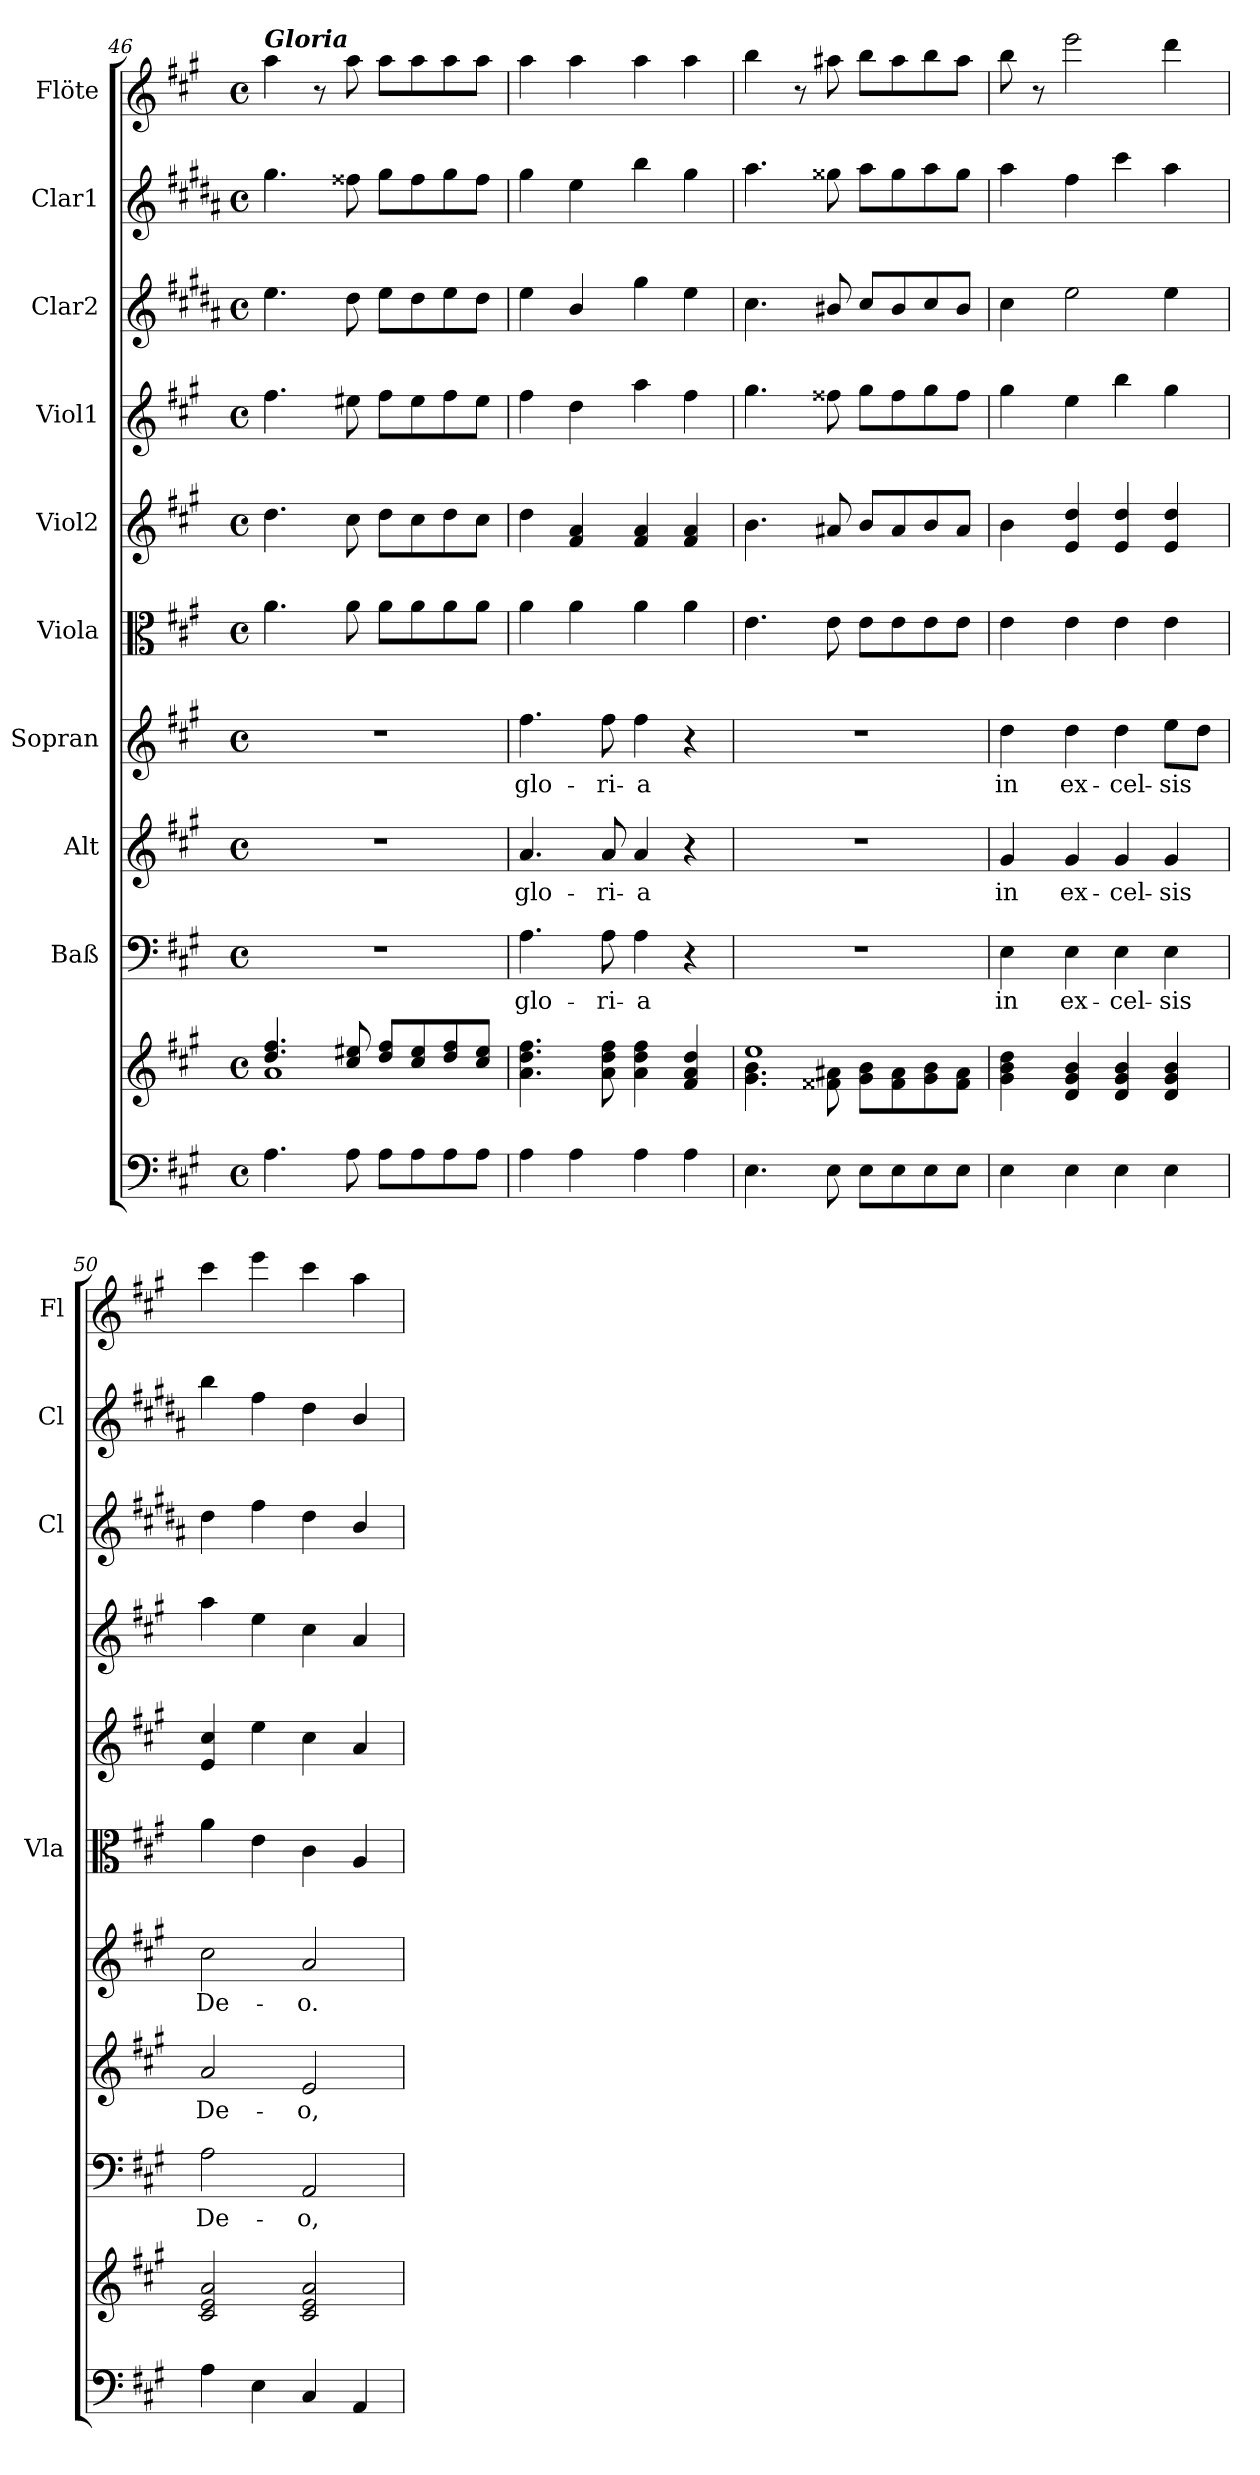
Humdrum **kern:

**kern	**kern	**kern	**text	**kern	**text	**kern	**text	**kern	**kern	**kern	**kern	**kern	**kern
*part10	*part10	*part9	*part9	*part8	*part8	*part7	*part7	*part6	*part5	*part4	*part3	*part2	*part1
*staff11	*staff10	*staff9	*staff9	*staff8	*staff8	*staff7	*staff7	*staff6	*staff5	*staff4	*staff3	*staff2	*staff1
*	*	*I"Baß	*	*I"Alt	*	*I"Sopran	*	*I"Viola	*I"Viol2	*I"Viol1	*I"Clar2	*I"Clar1	*I"Flöte
*	*	*	*	*	*	*	*	*I'Vla	*	*	*I'Cl	*I'Cl	*I'Fl
*clefF4	*clefG2	*clefF4	*	*clefG2	*	*clefG2	*	*clefC3	*clefG2	*clefG2	*clefG2	*clefG2	*clefG2
*	*	*	*	*	*	*	*	*	*	*	*ITrd1c2	*ITrd1c2	*
*k[f#c#g#]	*k[f#c#g#]	*k[f#c#g#]	*	*k[f#c#g#]	*	*k[f#c#g#]	*	*k[f#c#g#]	*k[f#c#g#]	*k[f#c#g#]	*k[f#c#g#]	*k[f#c#g#]	*k[f#c#g#]
*A:	*A:	*A:	*	*A:	*	*A:	*	*A:	*A:	*A:	*A:	*A:	*A:
*M4/4	*M4/4	*M4/4	*	*M4/4	*	*M4/4	*	*M4/4	*M4/4	*M4/4	*M4/4	*M4/4	*M4/4
*met(c)	*met(c)	*met(c)	*	*met(c)	*	*met(c)	*	*met(c)	*met(c)	*met(c)	*met(c)	*met(c)	*met(c)
=46	=46	=46	=46	=46	=46	=46	=46	=46	=46	=46	=46	=46	=46
*	*^	*	*	*	*	*	*	*	*	*	*	*	*
!	!	!	!	!	!	!	!	!	!	!	!	!	!	!LO:TX:a:Bi:t=Gloria
4.A\	4.dd/ 4.ff#/	1a	1r	.	1r	.	1r	.	4.a\	4.dd\	4.ff#\	4.dd\	4.ff#\	4aa\
.	.	.	.	.	.	.	.	.	.	.	.	.	.	8r
8A\	8cc#/ 8ee#X/	.	.	.	.	.	.	.	8a\	8cc#\	8ee#X\	8cc#\	8ee#X\	8aa\
8A\L	8dd/ 8ff#/L	.	.	.	.	.	.	.	8a\L	8dd\L	8ff#\L	8dd\L	8ff#\L	8aa\L
8A\	8cc#/ 8ee#/	.	.	.	.	.	.	.	8a\	8cc#\	8ee#\	8cc#\	8ee#\	8aa\
8A\	8dd/ 8ff#/	.	.	.	.	.	.	.	8a\	8dd\	8ff#\	8dd\	8ff#\	8aa\
8A\J	8cc#/ 8ee#/J	.	.	.	.	.	.	.	8a\J	8cc#\J	8ee#\J	8cc#\J	8ee#\J	8aa\J
*	*v	*v	*	*	*	*	*	*	*	*	*	*	*	*
=47	=47	=47	=47	=47	=47	=47	=47	=47	=47	=47	=47	=47	=47
!	!	!	!LO:LY:b	!	!LO:LY:b	!	!LO:LY:b	!	!	!	!	!	!
4A\	4.a\ 4.dd\ 4.ff#\	4.A\	glo-	4.a/	glo-	4.ff#\	glo-	4a\	4dd\	4ff#\	4dd\	4ff#\	4aa\
4A\	.	.	.	.	.	.	.	4a\	4f#/ 4a/	4dd\	4a/	4dd\	4aa\
!	!	!	!LO:LY:b	!	!LO:LY:b	!	!LO:LY:b	!	!	!	!	!	!
.	8a\ 8dd\ 8ff#\	8A\	-ri-	8a/	-ri-	8ff#\	-ri-	.	.	.	.	.	.
!	!	!	!LO:LY:b	!	!LO:LY:b	!	!LO:LY:b	!	!	!	!	!	!
4A\	4a\ 4dd\ 4ff#\	4A\	-a	4a/	-a	4ff#\	-a	4a\	4f#/ 4a/	4aa\	4ff#\	4aa\	4aa\
4A\	4f#/ 4a/ 4dd/	4r	.	4r	.	4r	.	4a\	4f#/ 4a/	4ff#\	4dd\	4ff#\	4aa\
=48	=48	=48	=48	=48	=48	=48	=48	=48	=48	=48	=48	=48	=48
*	*^	*	*	*	*	*	*	*	*	*	*	*	*
4.E\	1ee	4.g#\ 4.b\	1r	.	1r	.	1r	.	4.e\	4.b\	4.gg#\	4.b\	4.gg#\	4bb\
.	.	.	.	.	.	.	.	.	.	.	.	.	.	8r
8E\	.	8f##X\ 8a#X\	.	.	.	.	.	.	8e\	8a#X/	8ff##X\	8a#X/	8ff##X\	8aa#X\
8E\L	.	8g#\ 8b\L	.	.	.	.	.	.	8e\L	8b/L	8gg#\L	8b/L	8gg#\L	8bb\L
8E\	.	8f##\ 8a#\	.	.	.	.	.	.	8e\	8a#/	8ff##\	8a#/	8ff##\	8aa#\
8E\	.	8g#\ 8b\	.	.	.	.	.	.	8e\	8b/	8gg#\	8b/	8gg#\	8bb\
8E\J	.	8f##\ 8a#\J	.	.	.	.	.	.	8e\J	8a#/J	8ff##\J	8a#/J	8ff##\J	8aa#\J
!!LO:PB:g=z
=49	=49	=49	=49	=49	=49	=49	=49	=49	=49	=49	=49	=49	=49	=49
!	!	!	!	!LO:LY:b	!	!LO:LY:b	!	!LO:LY:b	!	!	!	!	!	!
*	*v	*v	*	*	*	*	*	*	*	*	*	*	*	*
4E\	4g#\ 4b\ 4dd\	4E\	in	4g#/	in	4dd\	in	4e\	4b\	4gg#\	4b\	4gg#\	8bb\
.	.	.	.	.	.	.	.	.	.	.	.	.	8r
!	!	!	!LO:LY:b	!	!LO:LY:b	!	!LO:LY:b	!	!	!	!	!	!
4E\	4d/ 4g#/ 4b/	4E\	ex-	4g#/	ex-	4dd\	ex-	4e\	4e/ 4dd/	4ee\	2dd\	4ee\	2eee\
!	!	!	!LO:LY:b	!	!LO:LY:b	!	!LO:LY:b	!	!	!	!	!	!
4E\	4d/ 4g#/ 4b/	4E\	-cel-	4g#/	-cel-	4dd\	-cel-	4e\	4e/ 4dd/	4bb\	.	4bb\	.
!	!	!	!LO:LY:b	!	!LO:LY:b	!	!LO:LY:b	!	!	!	!	!	!
4E\	4d/ 4g#/ 4b/	4E\	-sis	4g#/	-sis	8ee\L	-sis	4e\	4e/ 4dd/	4gg#\	4dd\	4gg#\	4ddd\
.	.	.	.	.	.	8dd\J	.	.	.	.	.	.	.
=50	=50	=50	=50	=50	=50	=50	=50	=50	=50	=50	=50	=50	=50
!	!	!	!LO:LY:b	!	!LO:LY:b	!	!LO:LY:b	!	!	!	!	!	!
4A\	2c#/ 2e/ 2a/	2A\	De-	2a/	De-	2cc#\	De-	4a\	4e/ 4cc#/	4aa\	4cc#\	4aa\	4ccc#\
4E\	.	.	.	.	.	.	.	4e\	4ee\	4ee\	4ee\	4ee\	4eee\
!	!	!	!LO:LY:b	!	!LO:LY:b	!	!LO:LY:b	!	!	!	!	!	!
4C#/	2c#/ 2e/ 2a/	2AA/	-o,	2e/	-o,	2a/	-o.	4c#\	4cc#\	4cc#\	4cc#\	4cc#\	4ccc#\
4AA/	.	.	.	.	.	.	.	4A/	4a/	4a/	4a/	4a/	4aa\
=	=	=	=	=	=	=	=	=	=	=	=	=	=
*-	*-	*-	*-	*-	*-	*-	*-	*-	*-	*-	*-	*-	*-
